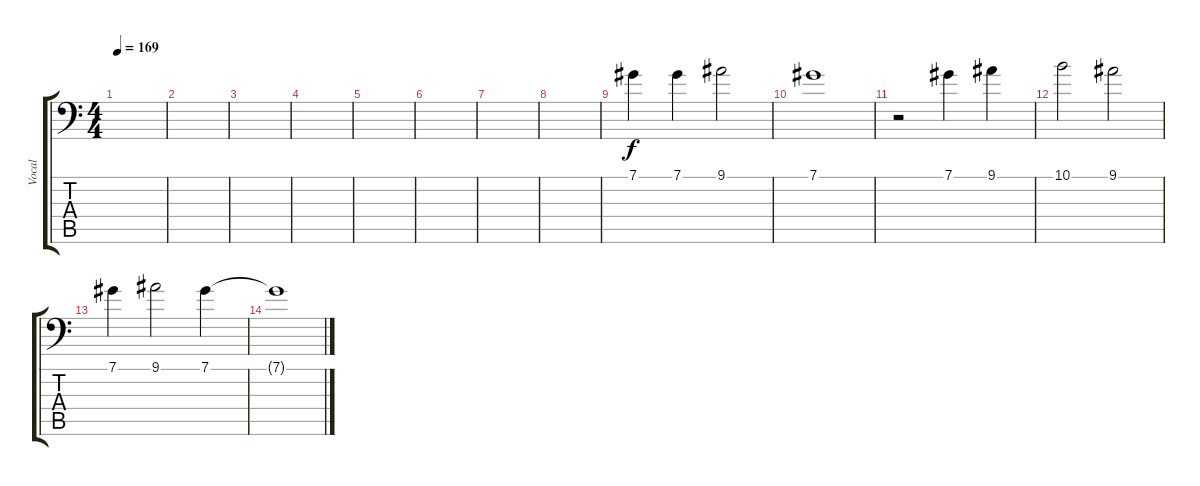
\track ("Vocal" "Vocal") {instrument lead6voice}
\staff {score tabs}
\tuning (Db4 Ab3 E3 B2 Gb2 Ab1) {hide}
\ts (4 4)
\tempo 169
\clef f4
\ks c
|
|
|
|
|
|
|
|
7.1.4 7.1.4 9.1.2 |
7.1.1 |
r.2 7.1.4 9.1.4 |
10.1.2 9.1.2 |
7.1.4 9.1.2 7.1.4 |
7.1{t}.1
